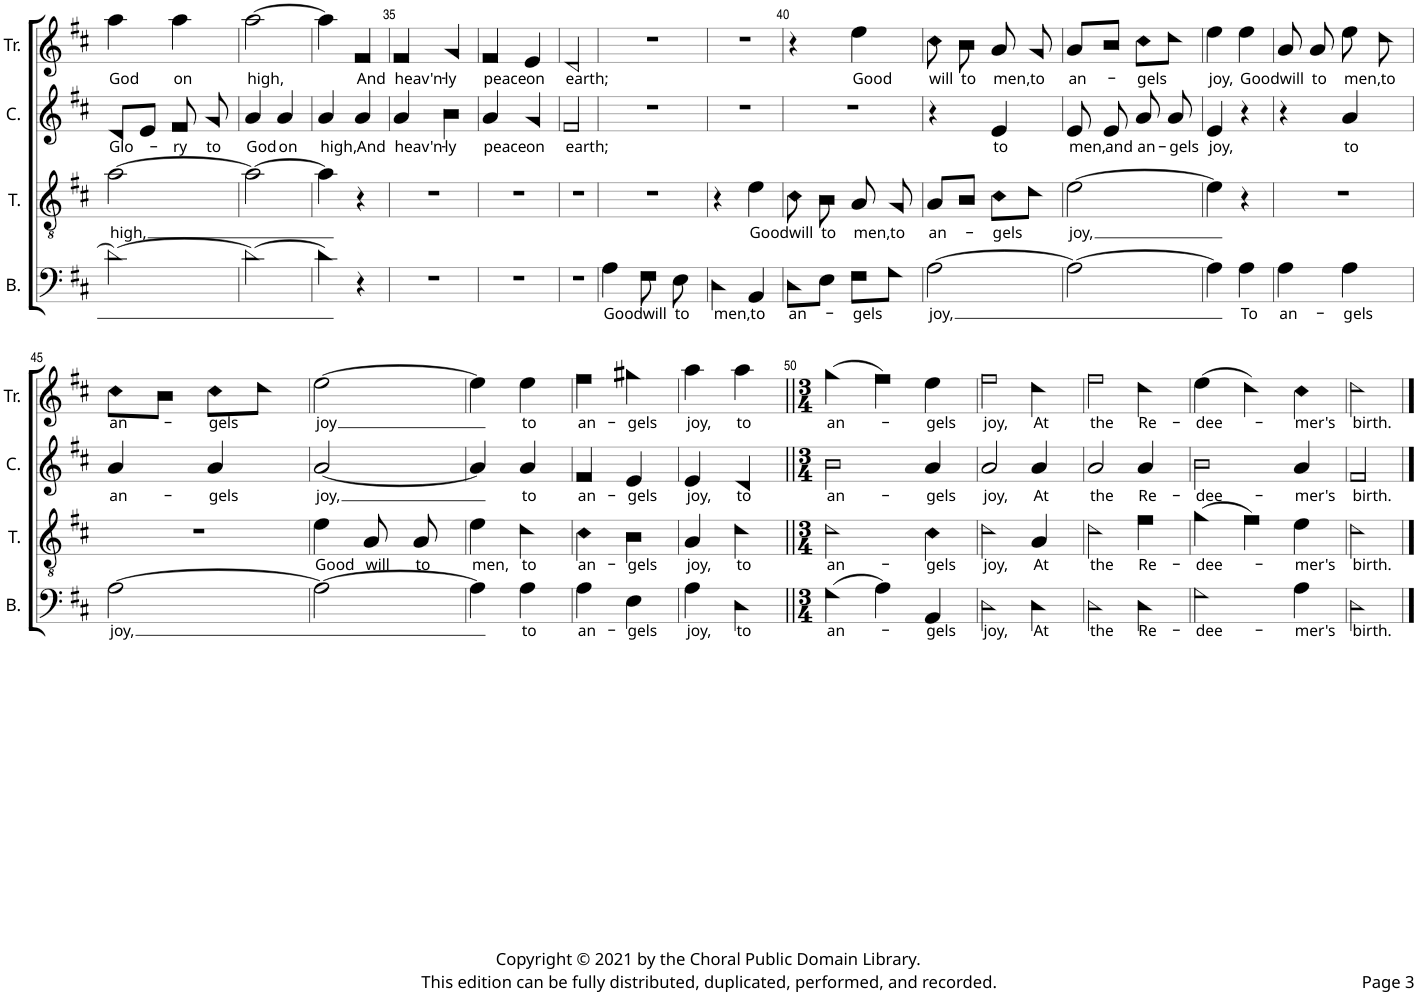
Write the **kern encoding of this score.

**kern	**text	**kern	**text	**kern	**text	**kern	**text
*part4	*part4	*part3	*part3	*part2	*part2	*part1	*part1
*staff4	*staff4	*staff3	*staff3	*staff2	*staff2	*staff1	*staff1
*I"Bass	*	*I"Tenor	*	*I"Counter	*	*I"Treble	*
*I'B.	*	*I'T.	*	*I'C.	*	*I'Tr.	*
!!LO:PB:g=z
*clefF4	*	*clefGv2	*	*clefG2	*	*clefG2	*
*k[f#c#]	*	*k[f#c#]	*	*k[f#c#]	*	*k[f#c#]	*
*M2/4	*	*M2/4	*	*M2/4	*	*M2/4	*
=32	=32	=32	=32	=32	=32	=32	=32
!	!	!	!LO:LY:b	!	!LO:LY:b	!	!LO:LY:b
2d!\_	.	[2a!\	high,	8d!/L	Glo-	4aa!\	God
.	.	.	.	8e!/J	.	.	.
!	!	!	!	!	!LO:LY:b	!	!LO:LY:b
.	.	.	.	8f#!/	-ry	4aa!\	on
!	!	!	!	!	!LO:LY:b	!	!
.	.	.	.	8g!/	to	.	.
=33	=33	=33	=33	=33	=33	=33	=33
!	!	!	!	!	!LO:LY:b	!	!LO:LY:b
2d!\_	.	2a!\_	.	4a!/	God	[2aa!\	high,
!	!	!	!	!	!LO:LY:b	!	!
.	.	.	.	4a!/	on	.	.
=34	=34	=34	=34	=34	=34	=34	=34
!	!	!	!	!	!LO:LY:b	!	!
4d!\]	.	4a!\]	.	4a!/	high,	4aa!\]	.
!	!	!	!	!	!LO:LY:b	!	!LO:LY:b
4r	.	4r	.	4a!/	And	4f#!/	And
=35	=35	=35	=35	=35	=35	=35	=35
!	!	!	!	!	!LO:LY:b	!	!LO:LY:b
2r	.	2r	.	4a!/	heav'n-	4f#!/	heav'n-
!	!	!	!	!	!LO:LY:b	!	!LO:LY:b
.	.	.	.	4b!\	-ly	4g!/	-ly
=36	=36	=36	=36	=36	=36	=36	=36
!	!	!	!	!	!LO:LY:b	!	!LO:LY:b
2r	.	2r	.	4a!/	peace	4f#!/	peace
!	!	!	!	!	!LO:LY:b	!	!LO:LY:b
.	.	.	.	4g!/	on	4e!/	on
=37	=37	=37	=37	=37	=37	=37	=37
!	!	!	!	!	!LO:LY:b	!	!LO:LY:b
2r	.	2r	.	2f#!/	earth;	2d!/	earth;
=38	=38	=38	=38	=38	=38	=38	=38
!	!LO:LY:b	!	!	!	!	!	!
4A!\	Good	2r	.	2r	.	2r	.
!	!LO:LY:b	!	!	!	!	!	!
8F#!\	will	.	.	.	.	.	.
!	!LO:LY:b	!	!	!	!	!	!
8E!\	to	.	.	.	.	.	.
=39	=39	=39	=39	=39	=39	=39	=39
!	!LO:LY:b	!	!	!	!	!	!
4D!\	men,	4r	.	2r	.	2r	.
!	!LO:LY:b	!	!LO:LY:b	!	!	!	!
4AA!/	to	4e!\	Good	.	.	.	.
=40	=40	=40	=40	=40	=40	=40	=40
!	!LO:LY:b	!	!LO:LY:b	!	!	!	!
8D!\L	an-	8c#!\	will	2r	.	4r	.
!	!	!	!LO:LY:b	!	!	!	!
8E!\J	.	8B!\	to	.	.	.	.
!	!LO:LY:b	!	!LO:LY:b	!	!	!	!LO:LY:b
8F#!\L	-gels	8A!/	men,	.	.	4ee!\	Good
!	!	!	!LO:LY:b	!	!	!	!
8G!\J	.	8G!/	to	.	.	.	.
=41	=41	=41	=41	=41	=41	=41	=41
!	!LO:LY:b	!	!LO:LY:b	!	!	!	!LO:LY:b
[2A!\	joy,	8A!/L	an-	4r	.	8cc#!\	will
!	!	!	!	!	!	!	!LO:LY:b
.	.	8B!/J	.	.	.	8b!\	to
!	!	!	!LO:LY:b	!	!LO:LY:b	!	!LO:LY:b
.	.	8c#!\L	-gels	4e!/	to	8a!/	men,
!	!	!	!	!	!	!	!LO:LY:b
.	.	8d!\J	.	.	.	8g!/	to
=42	=42	=42	=42	=42	=42	=42	=42
!	!	!	!LO:LY:b	!	!LO:LY:b	!	!LO:LY:b
2A!\_	.	[2e!\	joy,	8e!/	men,	8a!/L	an-
!	!	!	!	!	!LO:LY:b	!	!
.	.	.	.	8e!/	and	8b!/J	.
!	!	!	!	!	!LO:LY:b	!	!LO:LY:b
.	.	.	.	8a!/	an-	8cc#!\L	-gels
!	!	!	!	!	!LO:LY:b	!	!
.	.	.	.	8a!/	-gels	8dd!\J	.
=43	=43	=43	=43	=43	=43	=43	=43
!	!	!	!	!	!LO:LY:b	!	!LO:LY:b
4A!\]	.	4e!\]	.	4e!/	joy,	4ee!\	joy,
!	!LO:LY:b	!	!	!	!	!	!LO:LY:b
4A!\	To	4r	.	4r	.	4ee!\	Good
=44	=44	=44	=44	=44	=44	=44	=44
!	!LO:LY:b	!	!	!	!	!	!LO:LY:b
4A!\	an-	2r	.	4r	.	8a!/	will
!	!	!	!	!	!	!	!LO:LY:b
.	.	.	.	.	.	8a!/	to
!	!LO:LY:b	!	!	!	!LO:LY:b	!	!LO:LY:b
4A!\	-gels	.	.	4a!/	to	8ee!\	men,
!	!	!	!	!	!	!	!LO:LY:b
.	.	.	.	.	.	8dd!\	to
!!LO:LB:g=z
=45	=45	=45	=45	=45	=45	=45	=45
!	!LO:LY:b	!	!	!	!LO:LY:b	!	!LO:LY:b
[2A!\	joy,	2r	.	4a!/	an-	8cc#!\L	an-
.	.	.	.	.	.	8b!\J	.
!	!	!	!	!	!LO:LY:b	!	!LO:LY:b
.	.	.	.	4a!/	-gels	8cc#!\L	-gels
.	.	.	.	.	.	8dd!\J	.
=46	=46	=46	=46	=46	=46	=46	=46
!	!	!	!LO:LY:b	!	!LO:LY:b	!	!LO:LY:b
2A!\_	.	4e!\	Good	[2a!/	joy,	[2ee!\	joy
!	!	!	!LO:LY:b	!	!	!	!
.	.	8A!/	will	.	.	.	.
!	!	!	!LO:LY:b	!	!	!	!
.	.	8A!/	to	.	.	.	.
=47	=47	=47	=47	=47	=47	=47	=47
!	!	!	!LO:LY:b	!	!	!	!
4A!\]	.	4e!\	men,	4a!/]	.	4ee!\]	.
!	!LO:LY:b	!	!LO:LY:b	!	!LO:LY:b	!	!LO:LY:b
4A!\	to	4d!\	to	4a!/	to	4ee!\	to
=48	=48	=48	=48	=48	=48	=48	=48
!	!LO:LY:b	!	!LO:LY:b	!	!LO:LY:b	!	!LO:LY:b
4A!\	an-	4c#!\	an-	4f#!/	an-	4ff#!\	an-
!	!LO:LY:b	!	!LO:LY:b	!	!LO:LY:b	!	!LO:LY:b
4E!\	-gels	4B!\	-gels	4e!/	-gels	4gg#X!\	-gels
=49	=49	=49	=49	=49	=49	=49	=49
!	!LO:LY:b	!	!LO:LY:b	!	!LO:LY:b	!	!LO:LY:b
4A!\	joy,	4A!/	joy,	4e!/	joy,	4aa!\	joy,
!	!LO:LY:b	!	!LO:LY:b	!	!LO:LY:b	!	!LO:LY:b
4D!\	to	4d!\	to	4d!/	to	4aa!\	to
=50||	=50||	=50||	=50||	=50||	=50||	=50||	=50||
*M3/4	*	*M3/4	*	*M3/4	*	*M3/4	*
!	!LO:LY:b	!	!LO:LY:b	!	!LO:LY:b	!	!LO:LY:b
(4G!\	an-	2d!\	an-	2b!\	an-	(4gg!\	an-
4A!\)	.	.	.	.	.	4ff#!\)	.
!	!LO:LY:b	!	!LO:LY:b	!	!LO:LY:b	!	!LO:LY:b
4AA!/	-gels	4c#!\	-gels	4a!/	-gels	4ee!\	-gels
=51	=51	=51	=51	=51	=51	=51	=51
!	!LO:LY:b	!	!LO:LY:b	!	!LO:LY:b	!	!LO:LY:b
2D!\	joy,	2d!\	joy,	2a!/	joy,	2ff#!\	joy,
!	!LO:LY:b	!	!LO:LY:b	!	!LO:LY:b	!	!LO:LY:b
4D!\	At	4A!/	At	4a!/	At	4dd!\	At
=52	=52	=52	=52	=52	=52	=52	=52
!	!LO:LY:b	!	!LO:LY:b	!	!LO:LY:b	!	!LO:LY:b
2D!\	the	2d!\	the	2a!/	the	2ff#!\	the
!	!LO:LY:b	!	!LO:LY:b	!	!LO:LY:b	!	!LO:LY:b
4D!\	Re-	4f#!\	Re-	4a!/	Re-	4dd!\	Re-
=53	=53	=53	=53	=53	=53	=53	=53
!	!LO:LY:b	!	!LO:LY:b	!	!LO:LY:b	!	!LO:LY:b
2G!\	-dee-	(4g!\	-dee-	2b!\	-dee-	(4ee!\	-dee-
.	.	4f#!\)	.	.	.	4dd!\)	.
!	!LO:LY:b	!	!LO:LY:b	!	!LO:LY:b	!	!LO:LY:b
4A!\	-mer's	4e!\	-mer's	4a!/	-mer's	4cc#!\	-mer's
=54	=54	=54	=54	=54	=54	=54	=54
!	!LO:LY:b	!	!LO:LY:b	!	!LO:LY:b	!	!LO:LY:b
2D!\	birth.	2d!\	birth.	2f#!/	birth.	2dd!\	birth.
==	==	==	==	==	==	==	==
*-	*-	*-	*-	*-	*-	*-	*-
